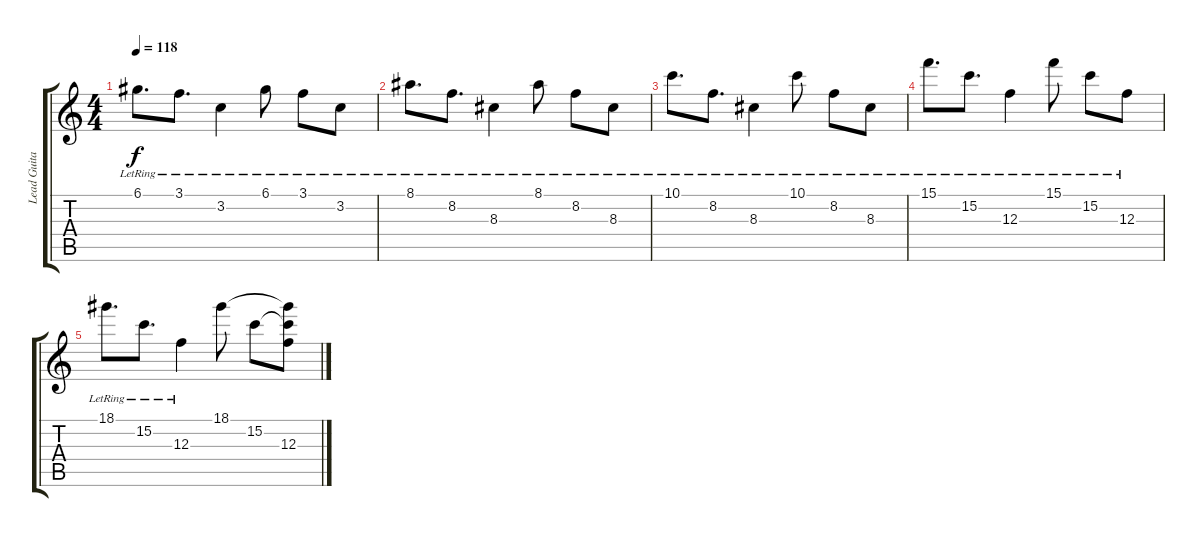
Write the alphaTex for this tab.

\track ("Lead Guitar 1" "Lead Guita") {instrument distortionguitar}
\staff {score tabs}
\tuning (D4 A3 F3 C3 G2 C2) {hide}
\ts (4 4)
\tempo 118
\clef g2
\ks c
6.1{lr}.8{d dy f} 3.1{lr}.8{d} 3.2{lr}.4 6.1{lr}.8 3.1{lr}.8 3.2{lr}.8 |
8.1{lr}.8{d} 8.2{lr}.8{d} 8.3{lr}.4 8.1{lr}.8 8.2{lr}.8 8.3{lr}.8 |
10.1{lr}.8{d} 8.2{lr}.8{d} 8.3{lr}.4 10.1{lr}.8 8.2{lr}.8 8.3{lr}.8 |
15.1{lr}.8{d} 15.2{lr}.8{d} 12.3{lr}.4 15.1{lr}.8 15.2{lr}.8 12.3{lr}.8 |
18.1{lr}.8{d} 15.2{lr}.8{d} 12.3{lr}.4 18.1.8 15.2.8 (18.1{t} 15.2{t} 12.3).8
